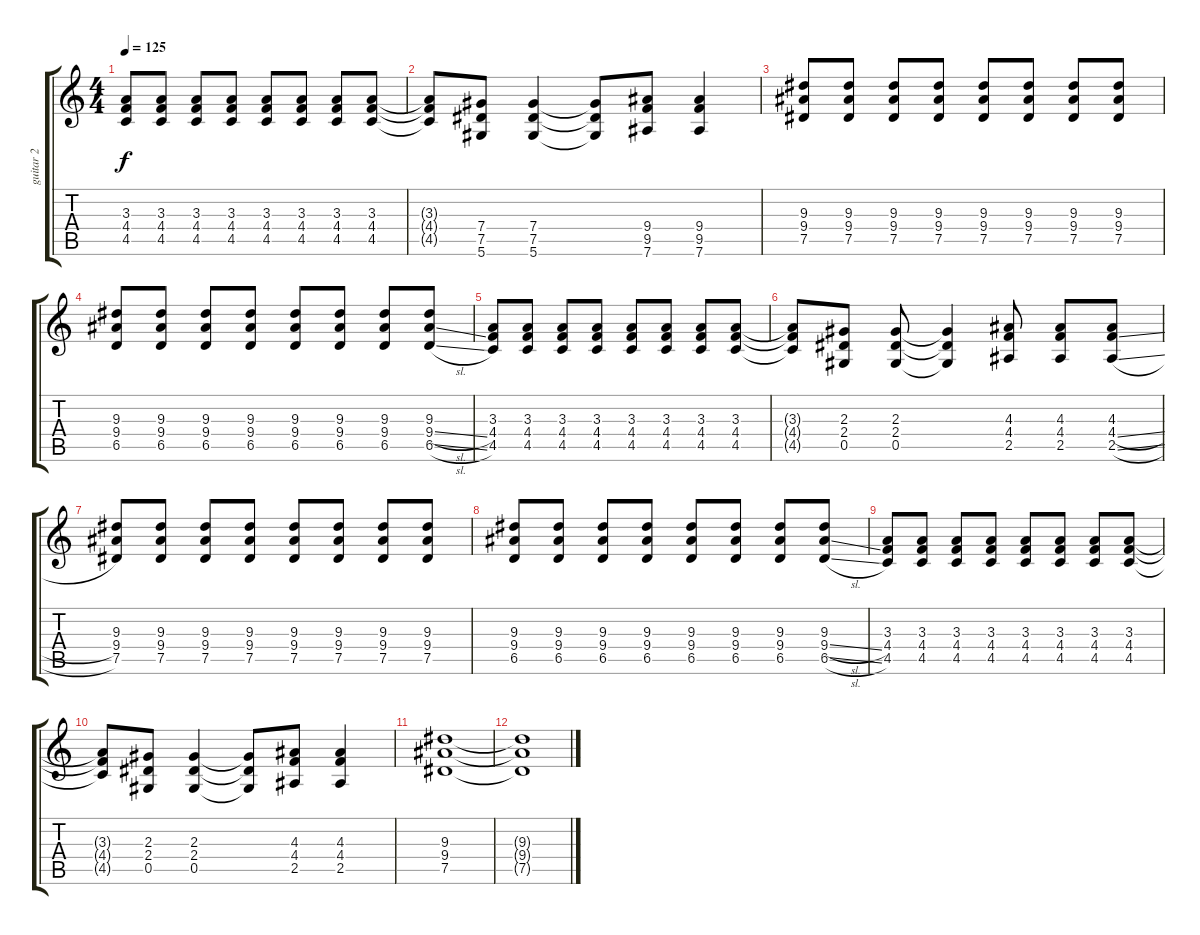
\track ("guitar 2" "guitar 2") {instrument electricguitarclean}
\staff {score tabs}
\tuning (Eb4 Bb3 Gb3 Db3 Ab2 Eb2) {hide}
\ts (4 4)
\tempo 125
\clef g2
\ks c
(3.3 4.4 4.5).8{dy f} (3.3 4.4 4.5).8 (3.3 4.4 4.5).8 (3.3 4.4 4.5).8 (3.3 4.4 4.5).8 (3.3 4.4 4.5).8 (3.3 4.4 4.5).8 (3.3 4.4 4.5).8 |
(3.3{t} 4.4{t} 4.5{t}).8 (7.4 7.5 5.6).8 (7.4 7.5 5.6).4 (7.4{t} 7.5{t} 5.6{t}).8 (9.4 9.5 7.6).8 (9.4 9.5 7.6).4 |
(9.3 9.4 7.5).8 (9.3 9.4 7.5).8 (9.3 9.4 7.5).8 (9.3 9.4 7.5).8 (9.3 9.4 7.5).8 (9.3 9.4 7.5).8 (9.3 9.4 7.5).8 (9.3 9.4 7.5).8 |
(9.3 9.4 6.5).8 (9.3 9.4 6.5).8 (9.3 9.4 6.5).8 (9.3 9.4 6.5).8 (9.3 9.4 6.5).8 (9.3 9.4 6.5).8 (9.3 9.4 6.5).8 (9.3 9.4{sl} 6.5{sl}).8 |
(3.3 4.4 4.5).8 (3.3 4.4 4.5).8 (3.3 4.4 4.5).8 (3.3 4.4 4.5).8 (3.3 4.4 4.5).8 (3.3 4.4 4.5).8 (3.3 4.4 4.5).8 (3.3 4.4 4.5).8 |
(3.3{t} 4.4{t} 4.5{t}).8 (2.3 2.4 0.5).8 (2.3 2.4 0.5).8 (2.3{t} 2.4{t} 0.5{t}).4 (4.3 4.4 2.5).8 (4.3 4.4 2.5).8 (4.3 4.4{sl} 2.5{sl}).8 |
(9.3 9.4 7.5).8 (9.3 9.4 7.5).8 (9.3 9.4 7.5).8 (9.3 9.4 7.5).8 (9.3 9.4 7.5).8 (9.3 9.4 7.5).8 (9.3 9.4 7.5).8 (9.3 9.4 7.5).8 |
(9.3 9.4 6.5).8 (9.3 9.4 6.5).8 (9.3 9.4 6.5).8 (9.3 9.4 6.5).8 (9.3 9.4 6.5).8 (9.3 9.4 6.5).8 (9.3 9.4 6.5).8 (9.3 9.4{sl} 6.5{sl}).8 |
(3.3 4.4 4.5).8 (3.3 4.4 4.5).8 (3.3 4.4 4.5).8 (3.3 4.4 4.5).8 (3.3 4.4 4.5).8 (3.3 4.4 4.5).8 (3.3 4.4 4.5).8 (3.3 4.4 4.5).8 |
(3.3{t} 4.4{t} 4.5{t}).8 (2.3 2.4 0.5).8 (2.3 2.4 0.5).4 (2.3{t} 2.4{t} 0.5{t}).8 (4.3 4.4 2.5).8 (4.3 4.4 2.5).4 |
(9.3 9.4 7.5).1 |
(9.3{t} 9.4{t} 7.5{t}).1
